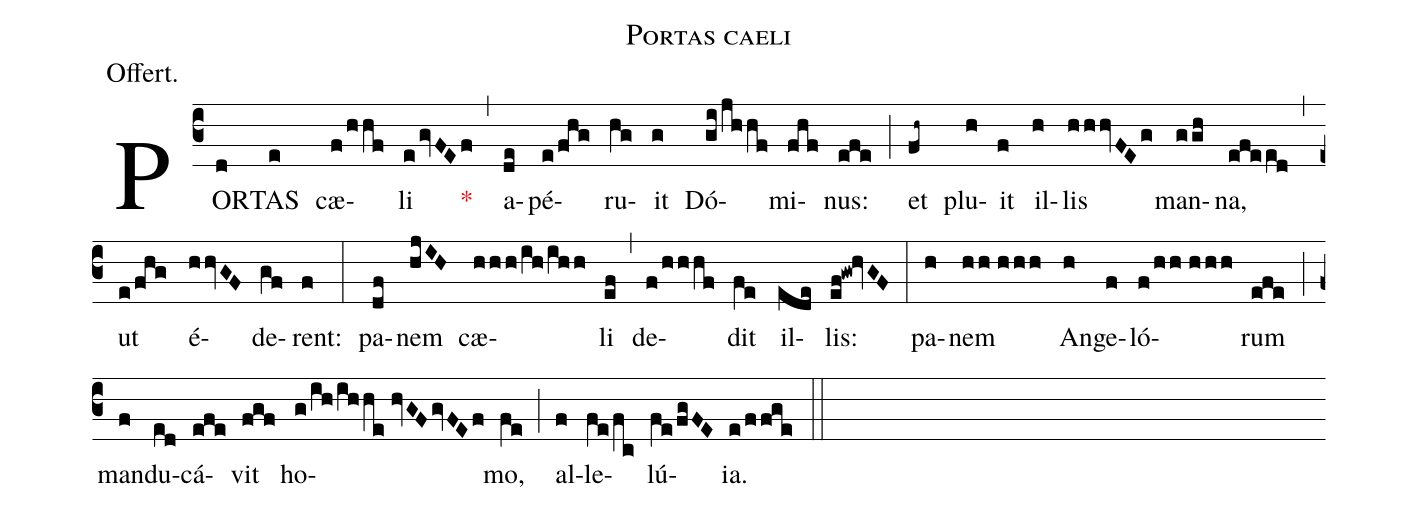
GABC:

name:Portas caeli;
annotation:Offert.;
mode:VIII.;
office-part:Offertory;
%%
(c3) POR(d)TAS(e) cæ(f/hhf)li(e/gvFEf) <v>\red{*}</v>(,) a(de)pé(e/fhg)ru(hg)it(g) Dó(gi/jhhf)mi(fhf)nus:(efe) (;) et(fh~) plu(h)it(f) il(h)lis(hhhvFEg) man(ggh)na,(efeed) (,) ut(e/fhg) é(hhvGF)de(gf)rent:(f) (:) pa(df)nem(hjIH) cæ(hhh/ih/ihh)li(ef) (,) de(f/hhhf)dit(fe) il(ede)lis:(ef!gw!hvGF) (:) pa(h)nem(hh//hhh) An(h)ge(f)ló(f/hh//hhh)rum(efe) (;) man(f)du(ed)cá(efe)vit(fgf) ho(g/ih/ihhe//hvGFgvFEf)mo,(fe) (;) al(f)le(fe/fc)lú(fe/fgFE)ia.(e/ffge) (::)
